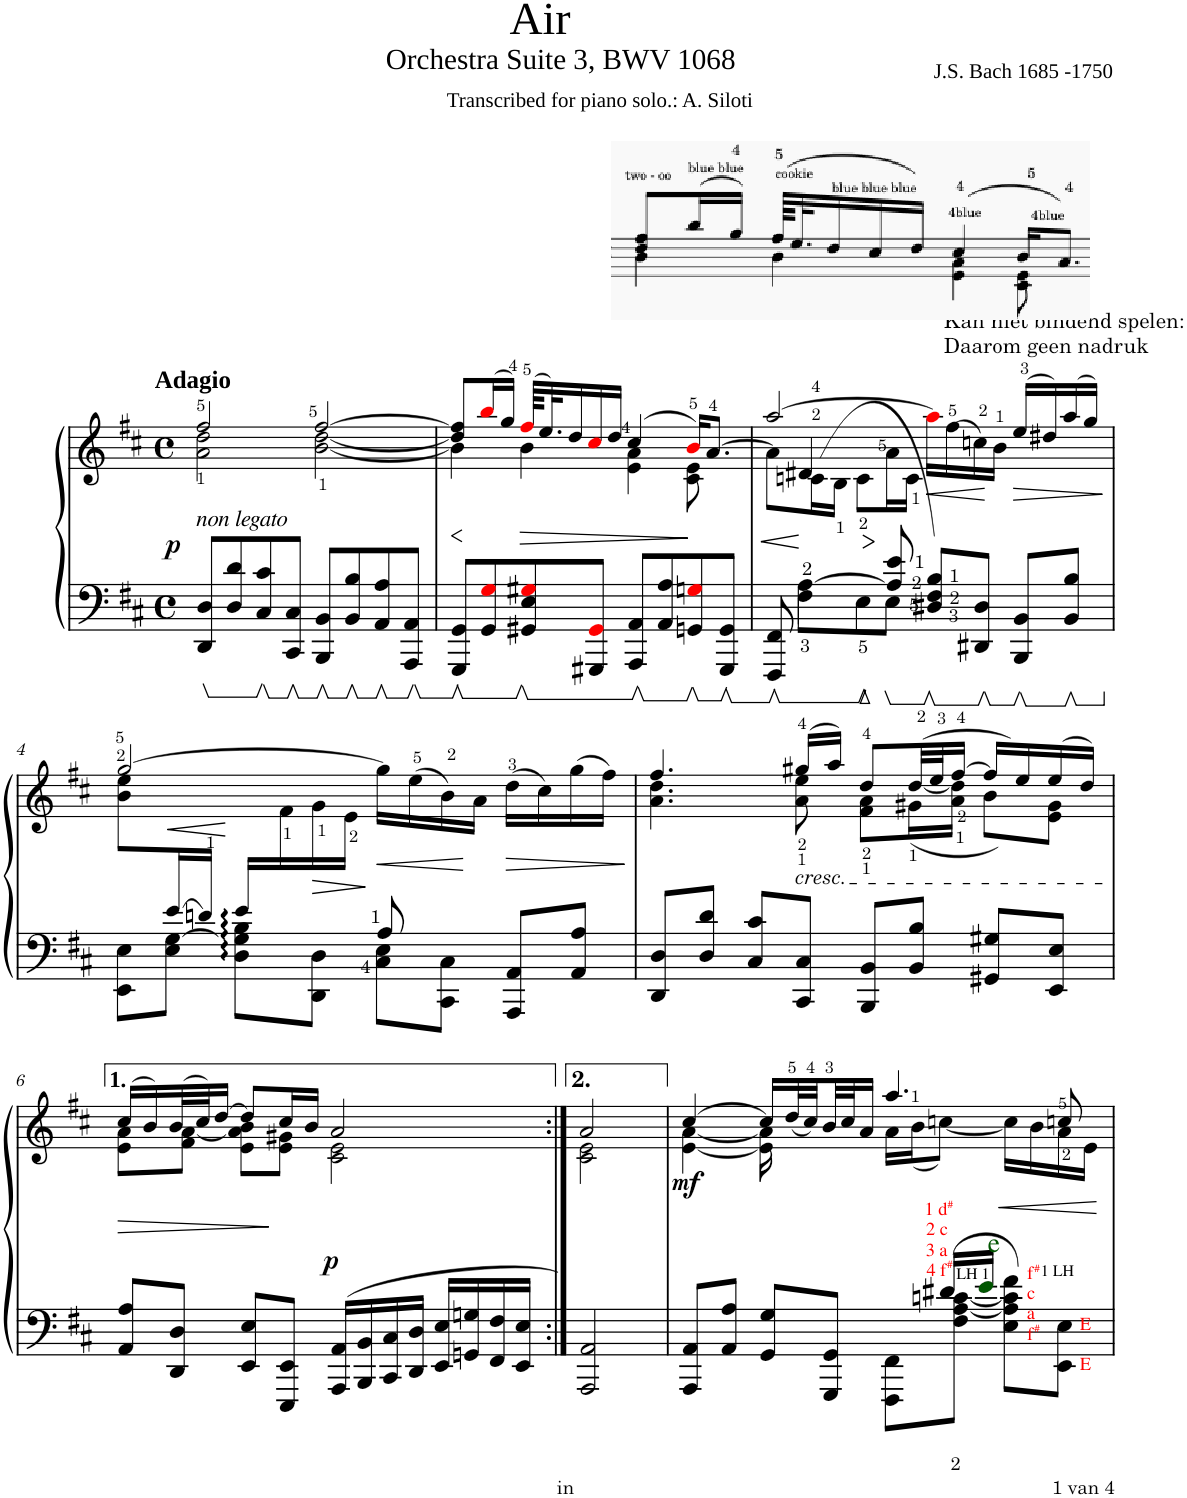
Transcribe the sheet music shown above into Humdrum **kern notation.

**kern	**kern	**dynam
*part1	*part1	*part1
*staff2	*staff1	*staff1/2
*I"Piano	*	*
*I'Pno.	*	*
*stria5	*	*
*clefF4	*clefG2	*
*k[f#c#]	*k[f#c#]	*
*M4/4	*M4/4	*
*met(c)	*met(c)	*
=1	=1	=1
*	*^	*
!	!LO:TX:a:B:t=Adagio	!	!
!LO:TX:a:i:t=non legato	!	!	!
!	!	!	!LO:DY:a=2
8DD/ 8D/L	2a\ 2dd\	2ff#/	p
8D/ 8d/	.	.	.
8C#/ 8c#/	.	.	.
8CC#/ 8C#/J	.	.	.
8BBB/ 8BB/L	[<2b\ [<2dd\	[>2ff#/	.
8BB/ 8B/	.	.	.
8AA/ 8A/	.	.	.
8AAA/ 8AA/J	.	.	.
=2	=2	=2	=2
!	!	!	!LO:HP:b
8GGG/ 8GG/L	8dd/] 8ff#/]L	4b\]	<
8GG/ 8Gi/	(16bbi/L	.	[
.	16gg/JJ)	.	.
!	!	!	!LO:HP:b
8GG#X/ 8E/ 8G#Xi/	(64ff#i/KLLL	4b\	>
.	32.ee/L)	.	.
.	16dd/	.	.
8GGG#X/ 8GG#i/J	16cc#i/	.	.
.	16dd/JJ	.	.
8AAA/ 8AA/L	(4cc#/	4e\ 4a\	.
8AA/ 8A/	.	.	.
8GGn/ 8Gni/	16bi/KL)	8c#\ 8e\	]
.	[8.a/J	.	.
8GGG#/ 8GG/J	.	8ryy	.
=3	=3	=3	=3
*^	*	*^	*
8FFF#/ 8FF#/	8ryy	[2aa/	8a\L]	8ryy	.
8F#\L	[>4A\	.	(16cn\L	4d#X/	.
.	.	.	16B\JJ	.	.
8E\	.	.	8c\L	.	.
8E\J	8A/] 8e/	.	16a\L	2ryy	.
.	.	.	16c\JJ	.	.
!	!	!LO:TX:a:t=Kan niet bindend spelen&colon;	!	!	!
!	!	!LO:TX:a:t=Daarom geen nadruk	!	!	!
!	!	!	!	!	!LO:HP:b
8D#X/ 8F#/ 8B/L)	2ryy	16aai\LL]	4ryy	.	<
.	.	(16ff#\	.	.	.
8DD#X/ 8D#/J	.	16ccn\)	.	.	.
.	.	16b\JJ	.	.	.
!	!	!	!	!	!LO:HP:n=1:b
8BBB/ 8BB/L	.	16ryy	(>16ee/LL	.	[ >
.	.	16ryy	16dd#X/)	.	.
8BB/ 8B/J	.	16ryy	(>16aa/	8ryy	.
.	.	16ryy	16gg/JJ)	.	.
*v	*v	*	*	*	*
*	*v	*v	*v	*
.	.	]
!!LO:LB:g=z
=4	=4	=4
*^	*^	*
*	*^	*	*	*
8ryy	8EE\ 8E\L	2ryy	[2gg/	8b\> 8ee\>L	.
16e/L	8E\ [8G\J	.	.	8.ryy	.
16dn/JJ	.	.	.	.	.
16e/LL	8D\ 8G\] 8B\L	.	.	.	.
2ryy	.	.	.	16f#\	.
.	8DD\ 8D\J	.	.	16g\	.
.	.	.	.	16e\JJ	.
!	!	!	!	!	!LO:HP:b
.	8C#\ 8E\L	8A/	16gg\LL]	2ryy	<
.	.	.	(16ee\	.	.
.	8CC#\ 8C#\J	4.ryy	16b\)	.	.
.	.	.	16a\JJ	.	[
!	!	!	!	!	!LO:HP:b
.	8AAA/ 8AA/L	.	(16dd\LL	.	>
8.ryy	.	.	16cc#\)	.	.
.	8AA/ 8A/J	.	(16gg\	.	.
.	.	.	16ff#\JJ)	.	.
*v	*v	*v	*	*	*
*	*v	*v	*
.	.	]
=5	=5	=5
*	*^	*
8DD/ 8D/L	4.ff#/	4.a\ 4.dd\	.
8D/ 8d/J	.	.	.
8C#/ 8c#/L	.	.	.
!	!LO:TX:b:i:t=cresc.	!	!
8CC#/ 8C#/J	(16gg#X/LL	8a\ 8ee\	.
.	16aa/JJ)	.	.
8BBB/ 8BB/L	8dd/L	8f#\ 8a\L	.
8BB/ 8B/J	([<32dd/LL	(16g#X\L	.
.	32ee/J)	.	.
.	[16ff#/JJ	16a\ 16dd\]JJ)	.
8GG#X/ 8G#X/L	16ff#/LL]	8b\L	.
.	16ee/	.	.
8EE/ 8E/J	(16ee/	8e\ 8g#\J	.
.	16dd/JJ)	.	.
!!LO:LB:g=z	!!
=6	=6	=6	=6
!	!	!	!LO:HP:b
8AA/ 8A/L	(16cc#/LL	8e\ 8a\L	>
.	16b/)	.	.
8DD/ 8D/J	(32b/L	8f#\ [8a\J	.
.	32cc#/J)	.	.
.	[16dd/JJ	.	.
8EE/ 8E/L	8dd/L]	8e\ 8a\] 8b\L	.
8EEE/ 8EE/J	16cc#/L	8e\ 8g#X\J	]
.	16b/JJ	.	.
!	!	!	!LO:DY:a=2
16AAA/ 16AA/LL	2a/	2c#\ 2e\	p
16BBB/ 16BB/	.	.	.
16CC#/ 16C#/	.	.	.
16DD/ 16D/JJ	.	.	.
16EE/ 16E/LL	.	.	.
16GGn/ 16Gn/	.	.	.
16FF#/ 16F#/	.	.	.
16EE/ 16E/JJ	.	.	.
=7:|!	=7:|!	=7:|!	=7:|!
2AAA/ 2AA/	2a/	2c#\ 2e\	.
=8	=8	=8	=8
*^	*	*	*
!	!	!	!	!LO:DY:a=2
8AAA/ 8AA/L	8ryy	[4cc#/	[4e\ [4a\	mf
*v	*v	*	*	*
8AA/ 8A/J	.	.	.
8GG/ 8G/L	16cc#/LL]	16e\] 16a\]	.
.	(32dd/L	8.ryy	.
.	32cc#/)	.	.
8GGG/ 8GG/J	32b/	.	.
.	32cc#/J	.	.
.	16a/JJ	.	.
8FFF#\ 8FF#\L	4.aa/	16a\LL	.
.	.	(16b>\J	.
*^	*	*	*
!LO:TX:a:color=#FF0000:t=1 d	!	!	!	!
!LO:TX:a:t=#	!	!	!	!
!LO:TX:a:t=2 c	!	!	!	!
!LO:TX:a:t=3 a	!	!	!	!
!LO:TX:a:t=4 f	!	!	!	!
!LO:TX:a:t=#	!	!	!	!
8F#\ [8A\ [8cn\J	16d#X/LL	.	[8ccn\J)	.
!	!LO:TX:a:color=#005500:t=e	!	!	!
!	!LO:TX:a:t=LH 1	!	!	!
.	16ej/JJ	.	.	.
!LO:TX:a:color=#FF0000:t=f	!	!	!	!
!LO:TX:a:t=#	!	!	!	!
!LO:TX:a:t=c	!	!	!	!
!LO:TX:a:t=a	!	!	!	!
!LO:TX:a:t=f	!	!	!	!
!LO:TX:a:t=#	!	!	!	!
!LO:TX:a:t=1 LH	!	!	!	!
8E\ 8A\] 8c\]L	4f#\	.	16cc\LL]	.
.	.	.	16b\	.
!LO:TX:a:color=#FF0000:t=E	!	!	!	!
!LO:TX:a:t=E	!	!	!	!
8EE\ 8E\J	.	8ccn/	16a\	.
.	.	.	16e\JJ	.
*v	*v	*	*	*
*	*v	*v	*
=	=	=
*-	*-	*-
